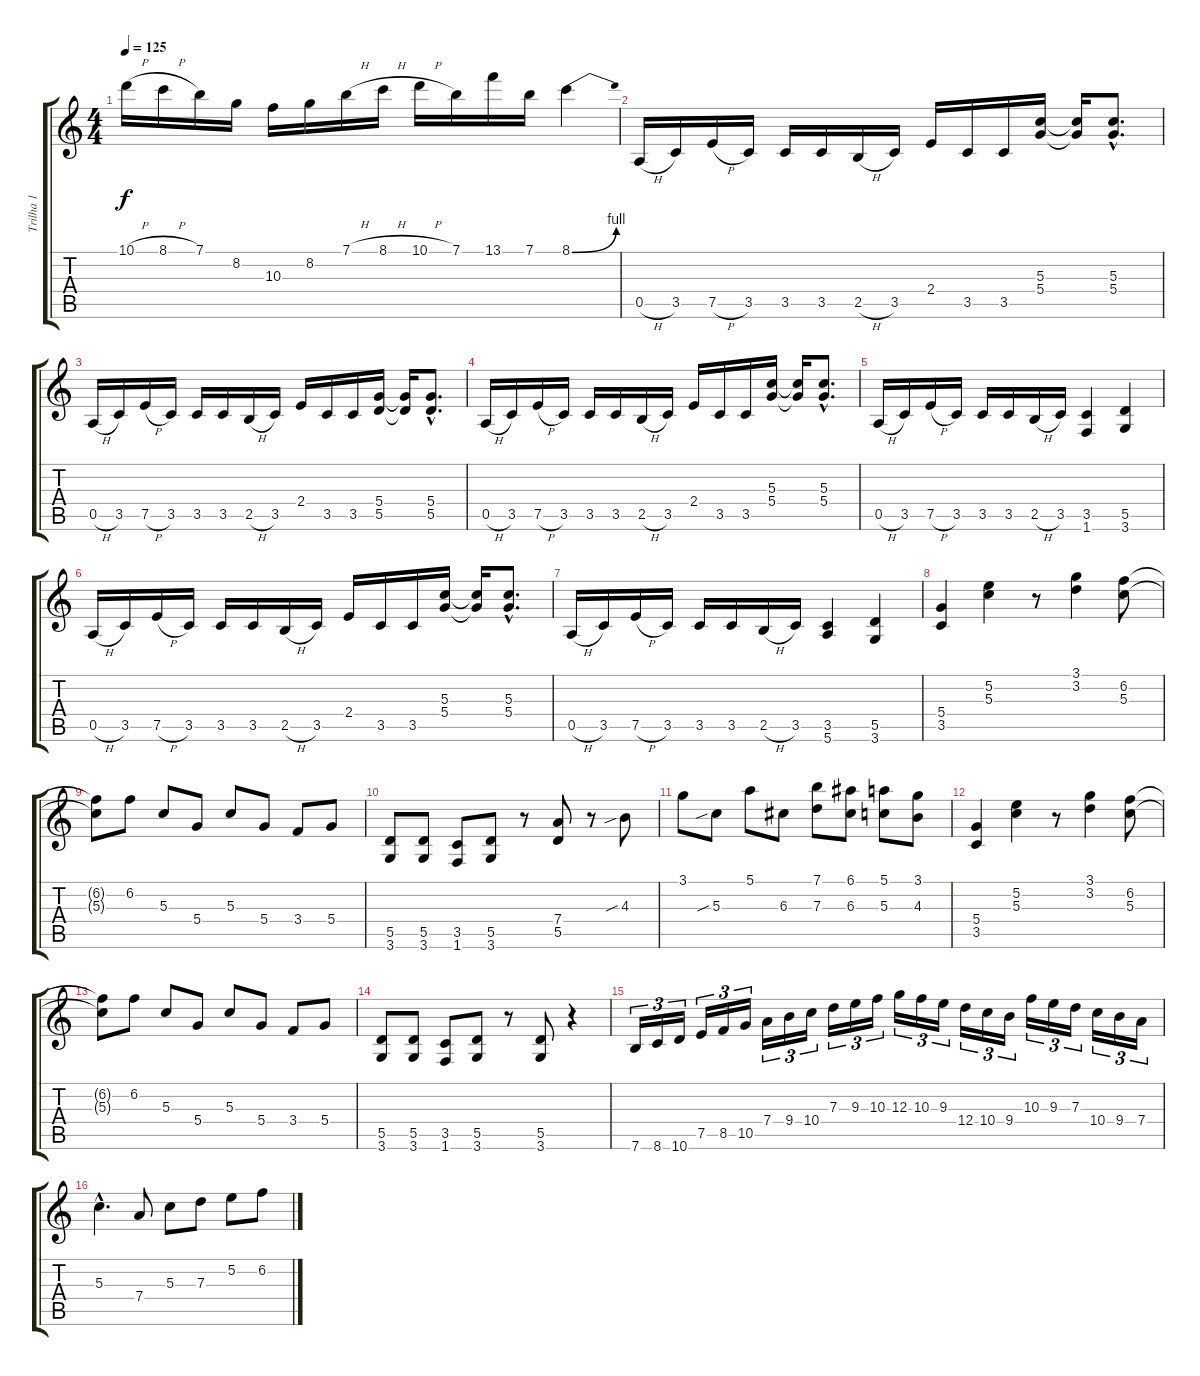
\track ("Trilha 1" "Trilha 1") {instrument overdrivenguitar}
\staff {score tabs}
\tuning (E4 B3 G3 D3 A2 E2) {hide}
\ts (4 4)
\tempo 125
\clef g2
\ks c
10.1{h}.16{dy f} 8.1{h}.16 7.1.16 8.2.16 10.3.16 8.2.16 7.1{h}.16 8.1{h}.16 10.1{h}.16 7.1.16 13.1.16 7.1.16 8.1{be (bend 0 0 60 4)}.4 |
0.5{h}.16 3.5.16 7.5{h}.16 3.5.16 3.5.16 3.5.16 2.5{h}.16 3.5.16 2.4.16 3.5.16 3.5.16 (5.3 5.4).16 (5.3{t} 5.4{t}).16 (5.3{hac} 5.4{hac}).8{d} |
0.5{h}.16 3.5.16 7.5{h}.16 3.5.16 3.5.16 3.5.16 2.5{h}.16 3.5.16 2.4.16 3.5.16 3.5.16 (5.4 5.5).16 (5.4{t} 5.5{t}).16 (5.4{hac} 5.5{hac}).8{d} |
0.5{h}.16 3.5.16 7.5{h}.16 3.5.16 3.5.16 3.5.16 2.5{h}.16 3.5.16 2.4.16 3.5.16 3.5.16 (5.3 5.4).16 (5.3{t} 5.4{t}).16 (5.3{hac} 5.4{hac}).8{d} |
0.5{h}.16 3.5.16 7.5{h}.16 3.5.16 3.5.16 3.5.16 2.5{h}.16 3.5.16 (3.5 1.6).4 (5.5 3.6).4 |
0.5{h}.16 3.5.16 7.5{h}.16 3.5.16 3.5.16 3.5.16 2.5{h}.16 3.5.16 2.4.16 3.5.16 3.5.16 (5.3 5.4).16 (5.3{t} 5.4{t}).16 (5.3{hac} 5.4{hac}).8{d} |
0.5{h}.16 3.5.16 7.5{h}.16 3.5.16 3.5.16 3.5.16 2.5{h}.16 3.5.16 (3.5 5.6).4 (5.5 3.6).4 |
(5.4 3.5).4 (5.2 5.3).4 r.8 (3.1 3.2).4 (6.2 5.3).8 |
(6.2{t} 5.3{t}).8 6.2.8 5.3.8 5.4.8 5.3.8 5.4.8 3.4.8 5.4.8 |
(5.5 3.6).8 (5.5 3.6).8 (3.5 1.6).8 (5.5 3.6).8 r.8 (7.4 5.5).8 r.8 4.3{sib}.8 |
3.1.8 5.3{sib}.8 5.1.8 6.3.8 (7.1 7.3).8 (6.1 6.3).8 (5.1 5.3).8 (3.1 4.3).8 |
(5.4 3.5).4 (5.2 5.3).4 r.8 (3.1 3.2).4 (6.2 5.3).8 |
(6.2{t} 5.3{t}).8 6.2.8 5.3.8 5.4.8 5.3.8 5.4.8 3.4.8 5.4.8 |
(5.5 3.6).8 (5.5 3.6).8 (3.5 1.6).8 (5.5 3.6).8 r.8 (5.5 3.6).8 r.4 |
7.6.16{tu (3 2)} 8.6.16{tu (3 2)} 10.6.16{tu (3 2)} 7.5.16{tu (3 2)} 8.5.16{tu (3 2)} 10.5.16{tu (3 2)} 7.4.16{tu (3 2)} 9.4.16{tu (3 2)} 10.4.16{tu (3 2)} 7.3.16{tu (3 2)} 9.3.16{tu (3 2)} 10.3.16{tu (3 2)} 12.3.16{tu (3 2)} 10.3.16{tu (3 2)} 9.3.16{tu (3 2)} 12.4.16{tu (3 2)} 10.4.16{tu (3 2)} 9.4.16{tu (3 2)} 10.3.16{tu (3 2)} 9.3.16{tu (3 2)} 7.3.16{tu (3 2)} 10.4.16{tu (3 2)} 9.4.16{tu (3 2)} 7.4.16{tu (3 2)} |
5.3{hac}.4{d} 7.4.8 5.3.8 7.3.8 5.2.8 6.2.8
